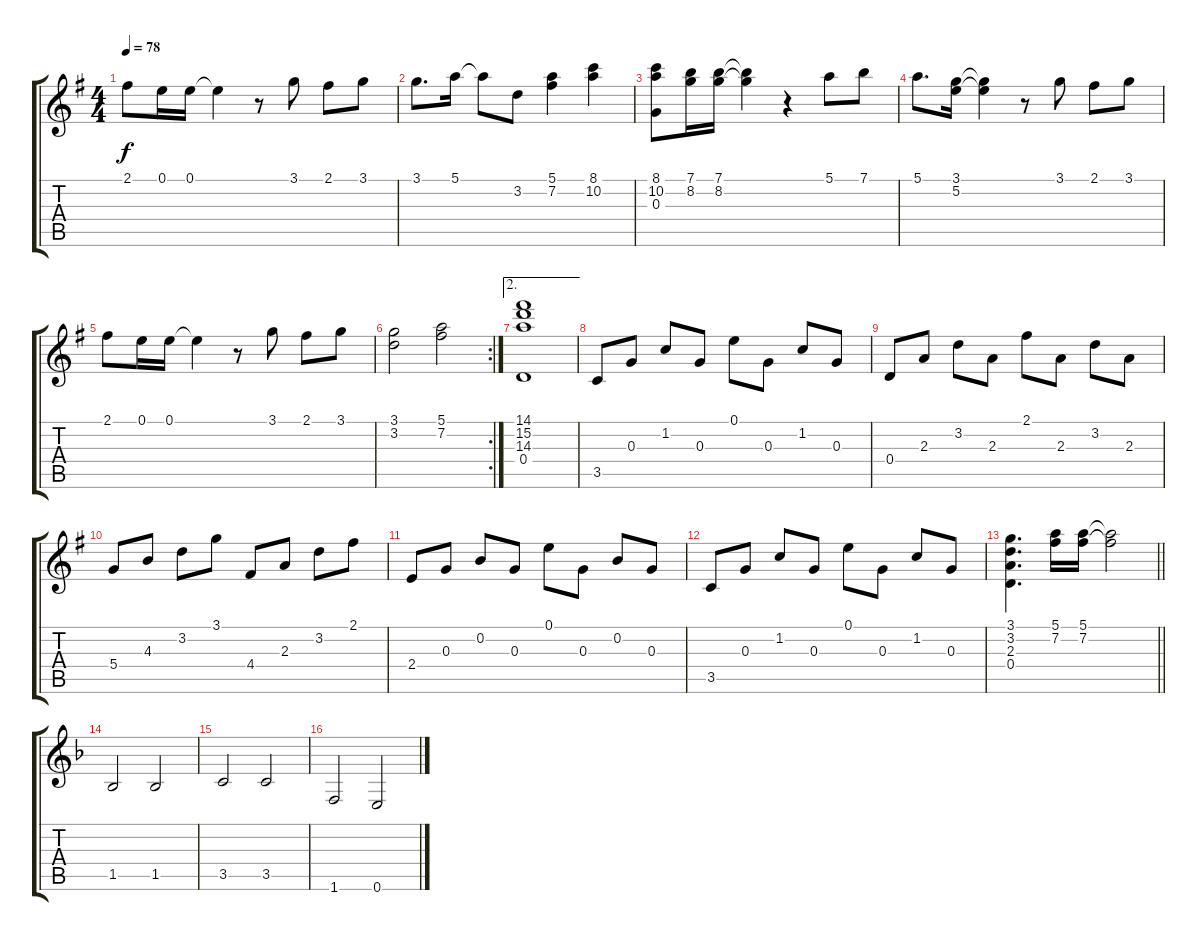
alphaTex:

\track "" {instrument acousticguitarsteel}
\staff {score tabs}
\tuning (E4 B3 G3 D3 A2 E2) {hide}
\ts (4 4)
\tempo 78
\clef g2
\ks g
2.1.8{dy f} 0.1.16 0.1.16 0.1{t}.4 r.8 3.1.8 2.1.8 3.1.8 |
3.1.8{d} 5.1.16 5.1{t}.8 3.2.8 (5.1 7.2).4 (8.1 10.2).4 |
(8.1 10.2 0.3).8 (7.1 8.2).16 (7.1 8.2).16 (7.1{t} 8.2{t}).4 r.4 5.1.8 7.1.8 |
5.1.8{d} (3.1 5.2).16 (3.1{t} 5.2{t}).4 r.8 3.1.8 2.1.8 3.1.8 |
2.1.8 0.1.16 0.1.16 0.1{t}.4 r.8 3.1.8 2.1.8 3.1.8 |
\rc 2
(3.1 3.2).2 (5.1 7.2).2 |
\ae 2
(14.1 15.2 14.3 0.4).1 |
3.5.8 0.3.8 1.2.8 0.3.8 0.1.8 0.3.8 1.2.8 0.3.8 |
0.4.8 2.3.8 3.2.8 2.3.8 2.1.8 2.3.8 3.2.8 2.3.8 |
5.4.8 4.3.8 3.2.8 3.1.8 4.4.8 2.3.8 3.2.8 2.1.8 |
2.4.8 0.3.8 0.2.8 0.3.8 0.1.8 0.3.8 0.2.8 0.3.8 |
3.5.8 0.3.8 1.2.8 0.3.8 0.1.8 0.3.8 1.2.8 0.3.8 |
\barLineRight lightlight
(3.1 3.2 2.3 0.4).4{d} (5.1 7.2).16 (5.1 7.2).16 (5.1{t} 7.2{t}).2 |
\ks f
1.5.2 1.5.2 |
3.5.2 3.5.2 |
1.6.2 0.6.2
